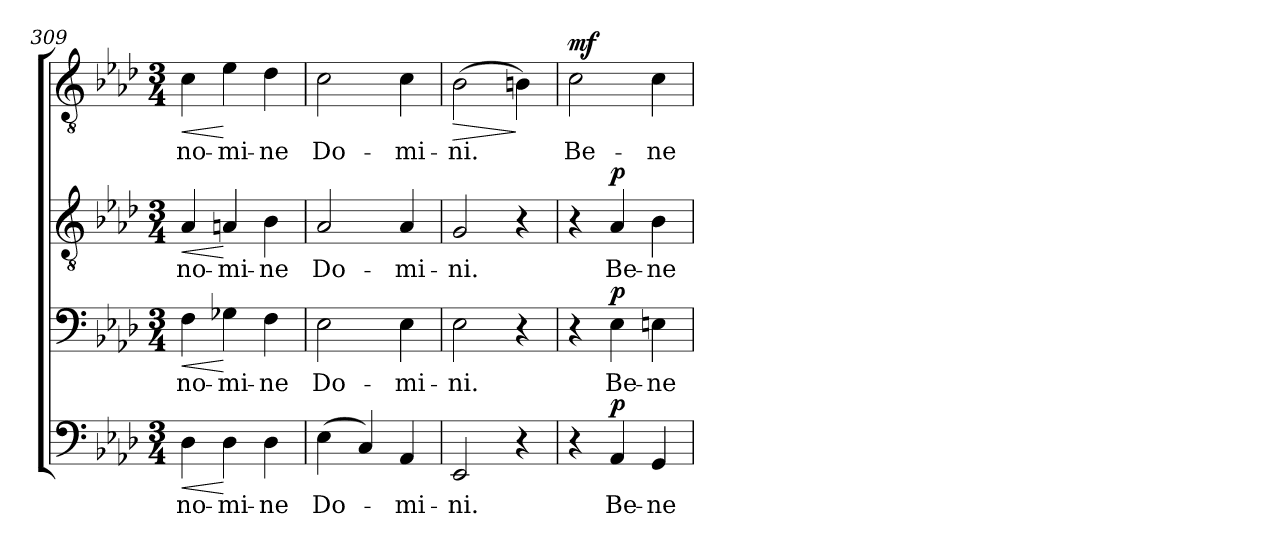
**kern	**text	**dynam	**kern	**text	**dynam	**kern	**text	**dynam	**kern	**text	**dynam
*part4	*part4	*part4	*part3	*part3	*part3	*part2	*part2	*part2	*part1	*part1	*part1
*staff4	*staff4	*staff4	*staff3	*staff3	*staff3	*staff2	*staff2	*staff2	*staff1	*staff1	*staff1
*clefF4	*	*	*clefF4	*	*	*clefGv2	*	*	*clefGv2	*	*
*k[b-e-a-d-]	*	*	*k[b-e-a-d-]	*	*	*k[b-e-a-d-]	*	*	*k[b-e-a-d-]	*	*
*A-:	*	*	*A-:	*	*	*A-:	*	*	*A-:	*	*
*M3/4	*	*	*M3/4	*	*	*M3/4	*	*	*M3/4	*	*
=309	=309	=309	=309	=309	=309	=309	=309	=309	=309	=309	=309
!	!LO:LY:b	!LO:HP:b	!	!LO:LY:b	!LO:HP:b	!	!LO:LY:b	!LO:HP:b	!	!LO:LY:b	!LO:HP:b
4D-\	no-	<	4F\	no-	<	4A-/	no-	<	4c\	no-	<
!	!LO:LY:b	!	!	!LO:LY:b	!	!	!LO:LY:b	!	!	!LO:LY:b	!
4D-\	-mi-	[	4G-X\	-mi-	[	4An/	-mi-	[	4e-\	-mi-	[
!	!LO:LY:b	!	!	!LO:LY:b	!	!	!LO:LY:b	!	!	!LO:LY:b	!
4D-\	-ne	.	4F\	-ne	.	4B-\	-ne	.	4d-\	-ne	.
=310	=310	=310	=310	=310	=310	=310	=310	=310	=310	=310	=310
!	!LO:LY:b	!	!	!LO:LY:b	!	!	!LO:LY:b	!	!	!LO:LY:b	!
(>4E-\	Do-	.	2E-\	Do-	.	2A-/	Do-	.	2c\	Do-	.
4C/)	.	.	.	.	.	.	.	.	.	.	.
!	!LO:LY:b	!	!	!LO:LY:b	!	!	!LO:LY:b	!	!	!LO:LY:b	!
4AA-/	-mi-	.	4E-\	-mi-	.	4A-/	-mi-	.	4c\	-mi-	.
=311	=311	=311	=311	=311	=311	=311	=311	=311	=311	=311	=311
!	!LO:LY:b	!	!	!LO:LY:b	!	!	!LO:LY:b	!	!	!LO:LY:b	!LO:HP:b
2EE-/	-ni.	.	2E-\	-ni.	.	2G/	-ni.	.	(>2B-\	-ni.	>
4r	.	.	4r	.	.	4r	.	.	4Bn\)	.	]
=312	=312	=312	=312	=312	=312	=312	=312	=312	=312	=312	=312
!	!	!	!	!	!	!	!	!	!	!LO:LY:b	!LO:DY:a
4r	.	.	4r	.	.	4r	.	.	2c\	Be-	mf
!	!LO:LY:b	!LO:DY:a	!	!LO:LY:b	!LO:DY:a	!	!LO:LY:b	!LO:DY:a	!	!	!
4AA-/	Be-	p	4E-\	Be-	p	4A-/	Be-	p	.	.	.
!	!LO:LY:b	!	!	!LO:LY:b	!	!	!LO:LY:b	!	!	!LO:LY:b	!
4GG/	-ne-	.	4En\	-ne-	.	4B-\	-ne-	.	4c\	-ne-	.
=	=	=	=	=	=	=	=	=	=	=	=
*-	*-	*-	*-	*-	*-	*-	*-	*-	*-	*-	*-
